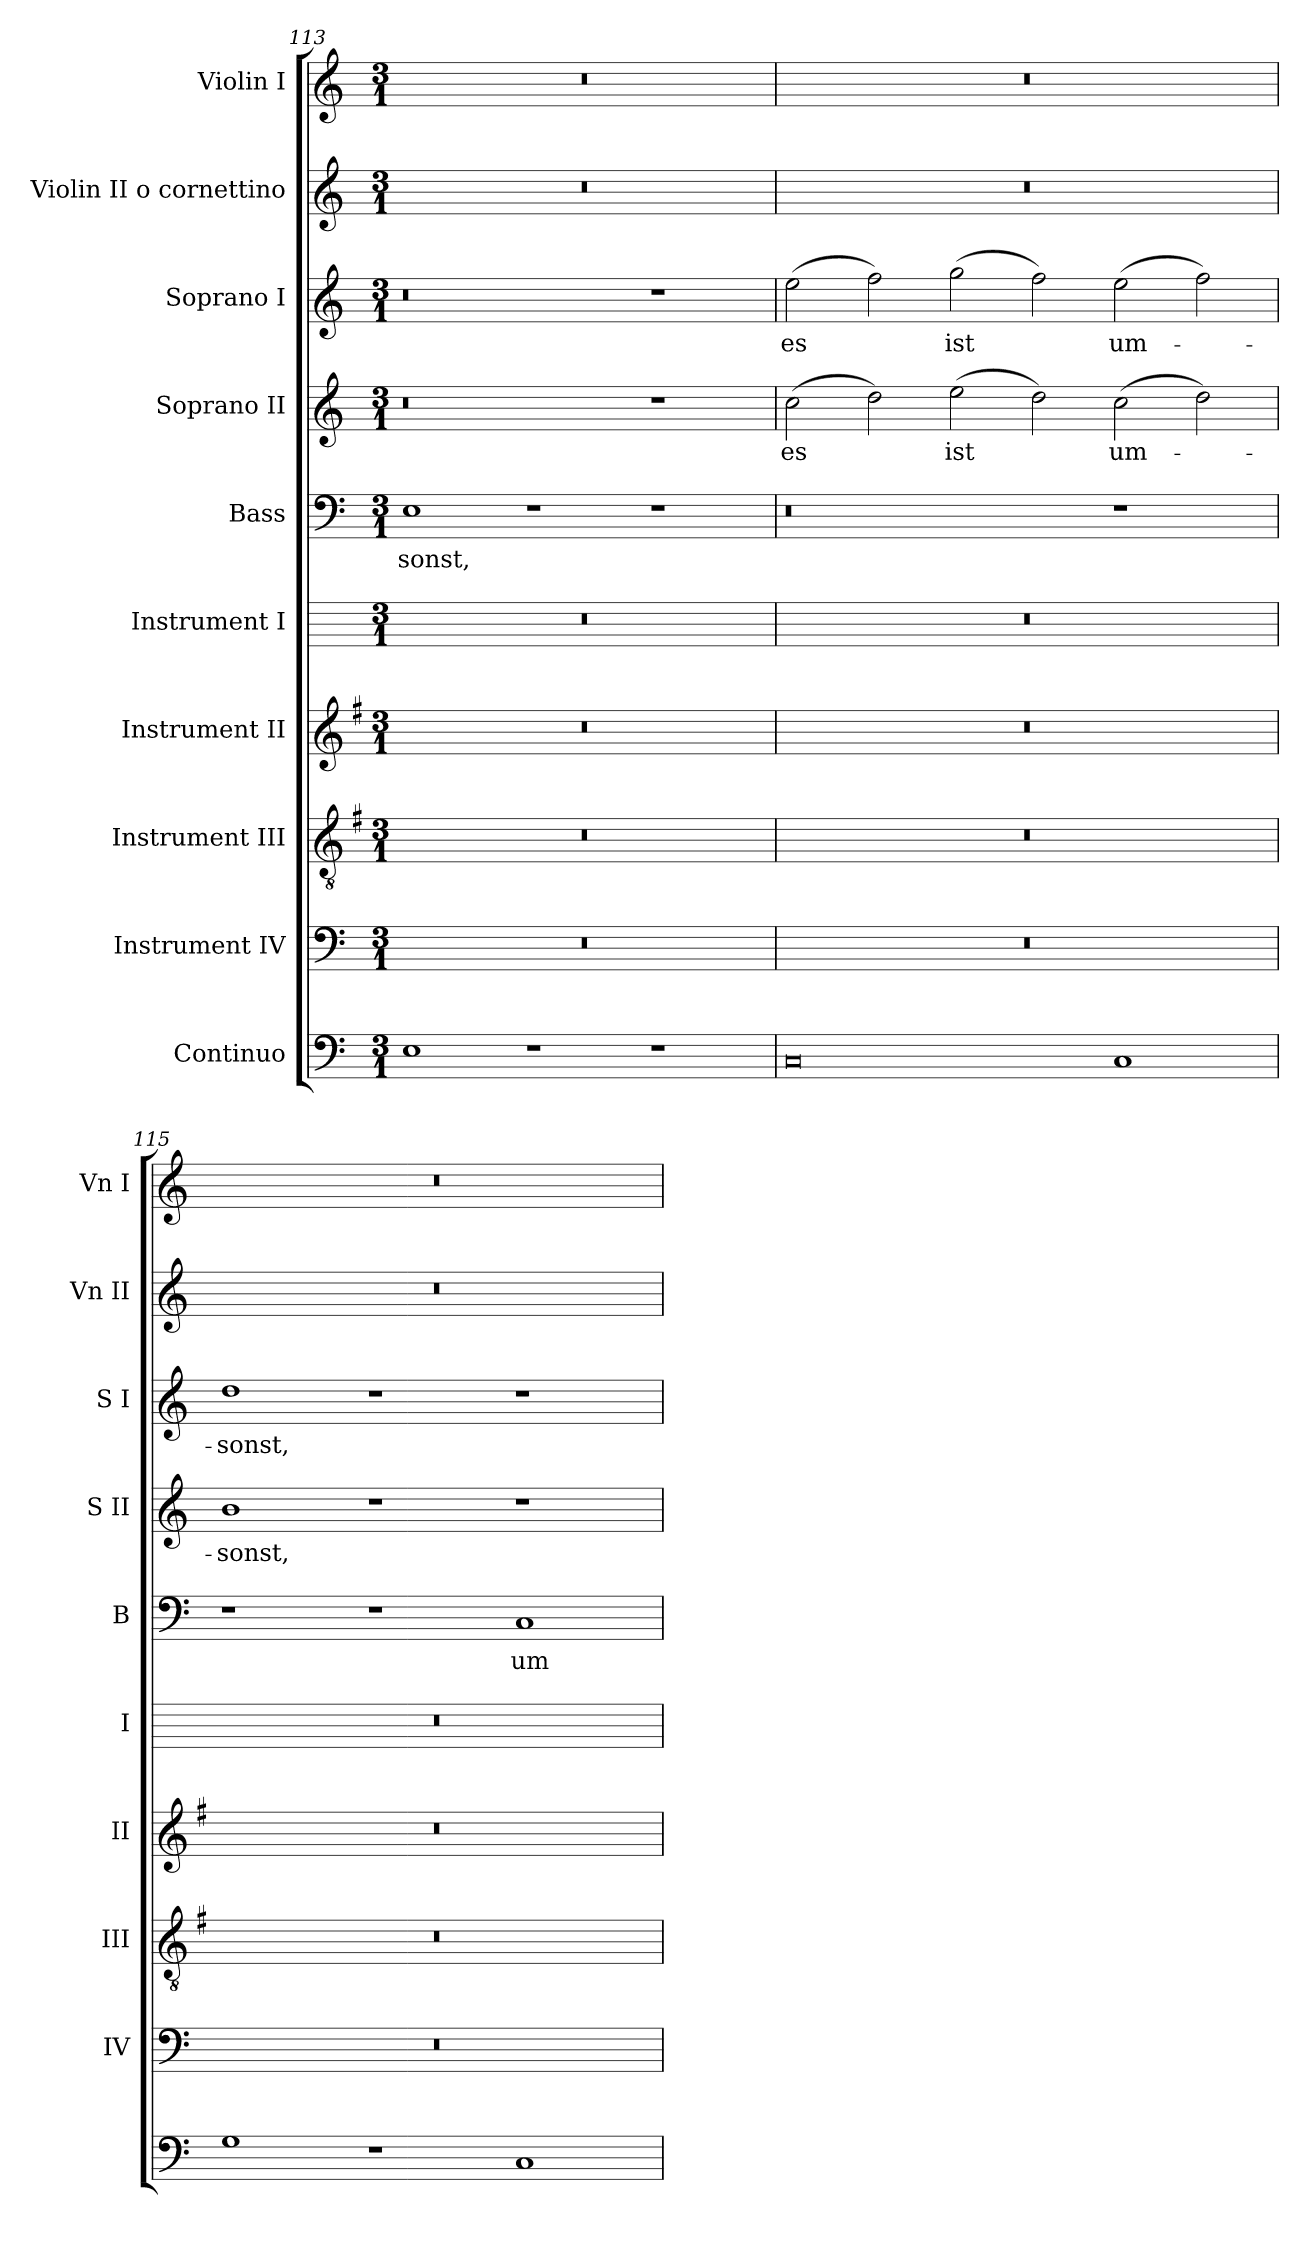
**kern	**kern	**kern	**kern	**kern	**kern	**text	**kern	**text	**kern	**text	**kern	**kern
*part10	*part9	*part8	*part7	*part6	*part5	*part5	*part4	*part4	*part3	*part3	*part2	*part1
*staff10	*staff9	*staff8	*staff7	*staff6	*staff5	*staff5	*staff4	*staff4	*staff3	*staff3	*staff2	*staff1
*I"Continuo	*I"Instrument IV	*I"Instrument III	*I"Instrument II	*I"Instrument I	*I"Bass	*	*I"Soprano II	*	*I"Soprano I	*	*I"Violin II o cornettino	*I"Violin I
*	*I'IV	*I'III	*I'II	*I'I	*I'B	*	*I'S II	*	*I'S I	*	*I'Vn II	*I'Vn I
*clefF4	*clefF4	*clefGv2	*clefG2	*	*clefF4	*	*clefG2	*	*clefG2	*	*clefG2	*clefG2
*	*	*ITrd4c7	*ITrd4c7	*ITrd4c7	*	*	*	*	*	*	*	*
*k[]	*k[]	*k[]	*k[]	*	*k[]	*	*k[]	*	*k[]	*	*k[]	*k[]
*C:	*C:	*C:	*C:	*	*C:	*	*C:	*	*C:	*	*C:	*C:
*M3/1	*M3/1	*M3/1	*M3/1	*M3/1	*M3/1	*	*M3/1	*	*M3/1	*	*M3/1	*M3/1
=113	=113	=113	=113	=113	=113	=113	=113	=113	=113	=113	=113	=113
!	!	!	!	!	!	!LO:LY:b	!	!	!	!	!	!
1E	0.r	0.r	0.r	0.r	1E	sonst,	0r	.	0r	.	0.r	0.r
1r	.	.	.	.	1r	.	.	.	.	.	.	.
1r	.	.	.	.	1r	.	1r	.	1r	.	.	.
=114	=114	=114	=114	=114	=114	=114	=114	=114	=114	=114	=114	=114
!	!	!	!	!	!	!	!	!LO:LY:b	!	!LO:LY:b	!	!
0C	0.r	0.r	0.r	0.r	0r	.	(>2cc	es	(>2ee	es	0.r	0.r
.	.	.	.	.	.	.	2dd)	.	2ff)	.	.	.
!	!	!	!	!	!	!	!	!LO:LY:b	!	!LO:LY:b	!	!
.	.	.	.	.	.	.	(>2ee	ist	(>2gg	ist	.	.
.	.	.	.	.	.	.	2dd)	.	2ff)	.	.	.
!	!	!	!	!	!	!	!	!LO:LY:b	!	!LO:LY:b	!	!
1C	.	.	.	.	1r	.	(>2cc	um-	(>2ee	um-	.	.
.	.	.	.	.	.	.	2dd)	.	2ff)	.	.	.
=115	=115	=115	=115	=115	=115	=115	=115	=115	=115	=115	=115	=115
!	!	!	!	!	!	!	!	!LO:LY:b	!	!LO:LY:b	!	!
1G	0.r	0.r	0.r	0.r	1r	.	1b	sonst,	1dd	sonst,	0.r	0.r
1r	.	.	.	.	1r	.	1r	.	1r	.	.	.
!	!	!	!	!	!	!LO:LY:b	!	!	!	!	!	!
1C	.	.	.	.	1C	um-	1r	.	1r	.	.	.
=	=	=	=	=	=	=	=	=	=	=	=	=
*-	*-	*-	*-	*-	*-	*-	*-	*-	*-	*-	*-	*-
